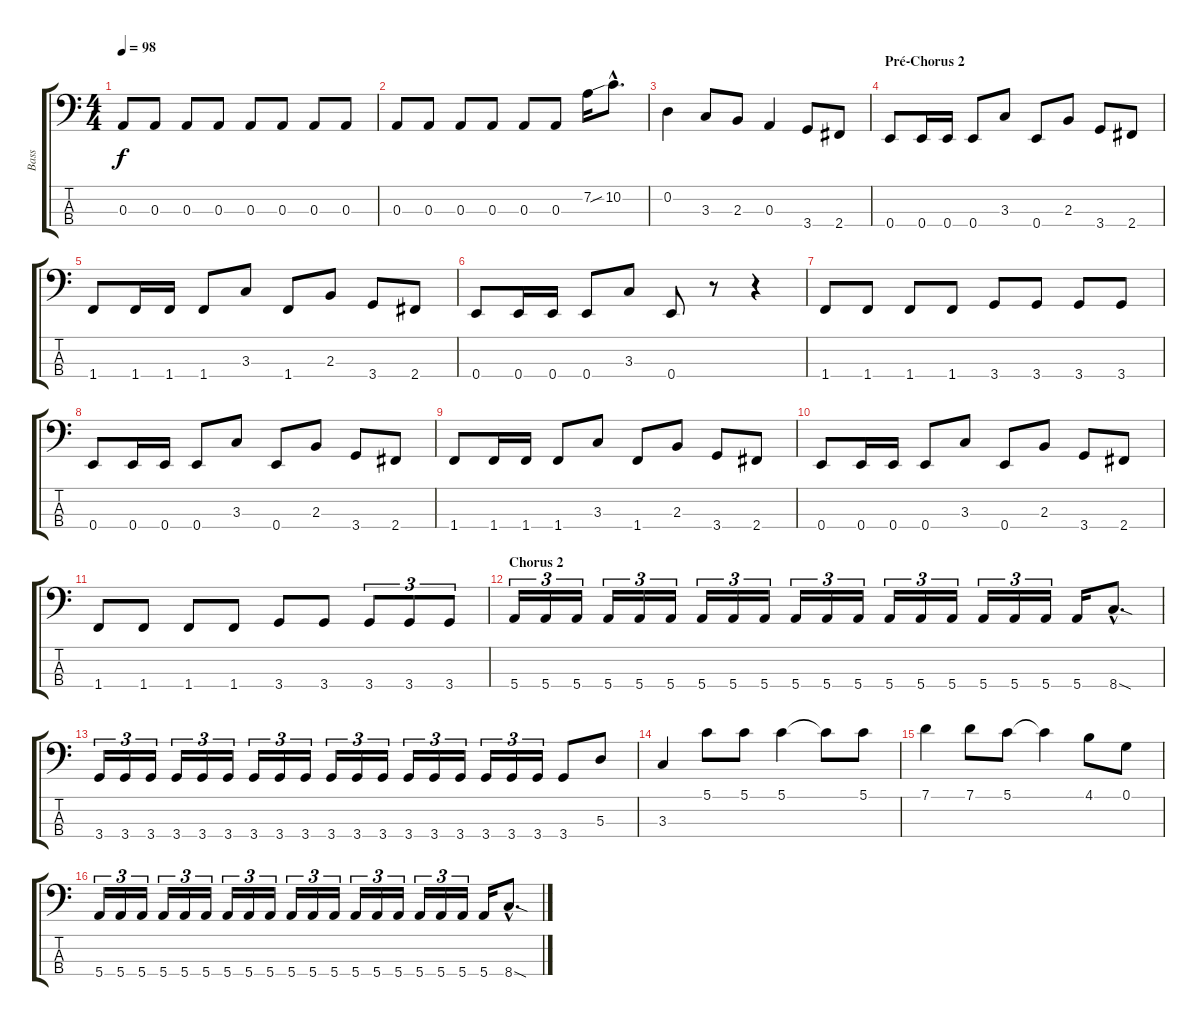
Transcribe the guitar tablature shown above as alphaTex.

\track ("Bass" "Bass") {instrument electricbasspick}
\staff {score tabs}
\tuning (G2 D2 A1 E1) {hide}
\ts (4 4)
\tempo 98
\clef f4
\ks c
0.3.8{dy f} 0.3.8 0.3.8 0.3.8 0.3.8 0.3.8 0.3.8 0.3.8 |
0.3.8 0.3.8 0.3.8 0.3.8 0.3.8 0.3.8 7.2.16 10.2{sib hac}.8{d} |
0.2.4 3.3.8 2.3.8 0.3.4 3.4.8 2.4.8 |
\section ("" "Pré-Chorus 2")
0.4.8 0.4.16 0.4.16 0.4.8 3.3.8 0.4.8 2.3.8 3.4.8 2.4.8 |
1.4.8 1.4.16 1.4.16 1.4.8 3.3.8 1.4.8 2.3.8 3.4.8 2.4.8 |
0.4.8 0.4.16 0.4.16 0.4.8 3.3.8 0.4.8 r.8 r.4 |
1.4.8 1.4.8 1.4.8 1.4.8 3.4.8 3.4.8 3.4.8 3.4.8 |
0.4.8 0.4.16 0.4.16 0.4.8 3.3.8 0.4.8 2.3.8 3.4.8 2.4.8 |
1.4.8 1.4.16 1.4.16 1.4.8 3.3.8 1.4.8 2.3.8 3.4.8 2.4.8 |
0.4.8 0.4.16 0.4.16 0.4.8 3.3.8 0.4.8 2.3.8 3.4.8 2.4.8 |
1.4.8 1.4.8 1.4.8 1.4.8 3.4.8 3.4.8 3.4.8{tu (3 2)} 3.4.8{tu (3 2)} 3.4.8{tu (3 2)} |
\section ("" "Chorus 2")
5.4.16{tu (3 2)} 5.4.16{tu (3 2)} 5.4.16{tu (3 2)} 5.4.16{tu (3 2)} 5.4.16{tu (3 2)} 5.4.16{tu (3 2)} 5.4.16{tu (3 2)} 5.4.16{tu (3 2)} 5.4.16{tu (3 2)} 5.4.16{tu (3 2)} 5.4.16{tu (3 2)} 5.4.16{tu (3 2)} 5.4.16{tu (3 2)} 5.4.16{tu (3 2)} 5.4.16{tu (3 2)} 5.4.16{tu (3 2)} 5.4.16{tu (3 2)} 5.4.16{tu (3 2)} 5.4.16 8.4{sod hac}.8{d} |
3.4.16{tu (3 2)} 3.4.16{tu (3 2)} 3.4.16{tu (3 2)} 3.4.16{tu (3 2)} 3.4.16{tu (3 2)} 3.4.16{tu (3 2)} 3.4.16{tu (3 2)} 3.4.16{tu (3 2)} 3.4.16{tu (3 2)} 3.4.16{tu (3 2)} 3.4.16{tu (3 2)} 3.4.16{tu (3 2)} 3.4.16{tu (3 2)} 3.4.16{tu (3 2)} 3.4.16{tu (3 2)} 3.4.16{tu (3 2)} 3.4.16{tu (3 2)} 3.4.16{tu (3 2)} 3.4.8 5.3.8 |
3.3.4 5.1.8 5.1.8 5.1.4 5.1{t}.8 5.1.8 |
7.1.4 7.1.8 5.1.8 5.1{t}.4 4.1.8 0.1.8 |
5.4.16{tu (3 2)} 5.4.16{tu (3 2)} 5.4.16{tu (3 2)} 5.4.16{tu (3 2)} 5.4.16{tu (3 2)} 5.4.16{tu (3 2)} 5.4.16{tu (3 2)} 5.4.16{tu (3 2)} 5.4.16{tu (3 2)} 5.4.16{tu (3 2)} 5.4.16{tu (3 2)} 5.4.16{tu (3 2)} 5.4.16{tu (3 2)} 5.4.16{tu (3 2)} 5.4.16{tu (3 2)} 5.4.16{tu (3 2)} 5.4.16{tu (3 2)} 5.4.16{tu (3 2)} 5.4.16 8.4{sod hac}.8{d}
